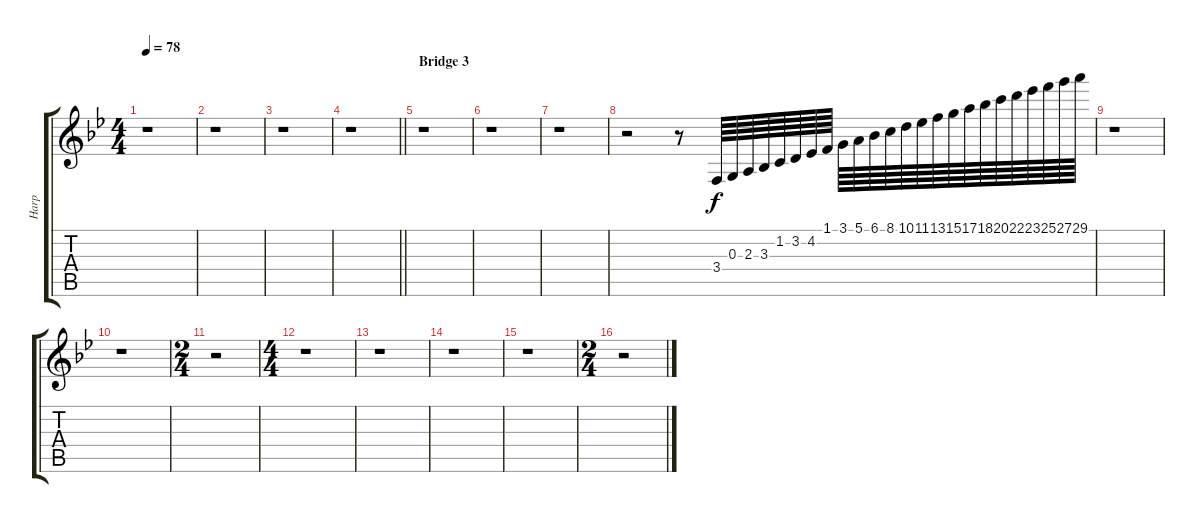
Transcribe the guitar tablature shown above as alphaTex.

\track ("Harp" "Harp") {instrument orchestralharp}
\staff {score tabs}
\tuning (E4 B3 G3 D3 A2 E2) {hide}
\ts (4 4)
\tempo 78
\clef g2
\ks bb
r.1{dy f} |
r.1 |
r.1 |
\barLineRight lightlight
r.1 |
\section ("" "Bridge 3")
r.1 |
r.1 |
r.1 |
r.2 r.8 3.4.64 0.3.64 2.3.64 3.3.64 1.2.64 3.2.64 4.2.64 1.1.64 3.1.64 5.1.64 6.1.64 8.1.64 10.1.64 11.1.64 13.1.64 15.1.64 17.1.64 18.1.64 20.1.64 22.1.64 23.1.64 25.1.64 27.1.64 29.1.64 |
r.1 |
r.1 |
\ts (2 4)
r.2 |
\ts (4 4)
r.1 |
r.1 |
r.1 |
r.1 |
\ts (2 4)
r.2
